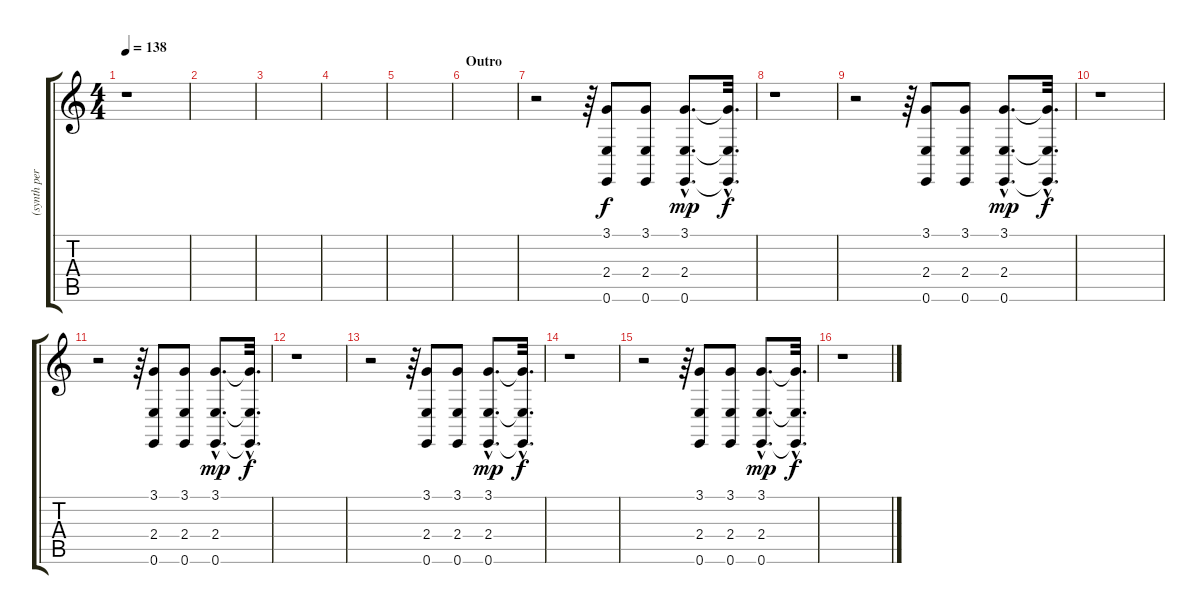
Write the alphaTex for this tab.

\track ("(synth percs stereo fx)" "(synth per") {instrument woodblock}
\staff {score tabs}
\tuning (E4 B3 G3 D3 A2 E2) {hide}
\ts (4 4)
\tempo 138
\clef g2
\ks c
r.1{dy f} |
|
|
|
|
\section ("" "Outro")
|
r.2 r.64 (3.1 2.4 0.6).8 (3.1 2.4 0.6).8 (3.1{hac} 2.4{hac} 0.6{hac}).8{d dy mp} (3.1{hac t} 2.4{hac t} 0.6{hac t}).32{d dy f} |
r.1 |
r.2 r.64 (3.1 2.4 0.6).8 (3.1 2.4 0.6).8 (3.1{hac} 2.4{hac} 0.6{hac}).8{d dy mp} (3.1{hac t} 2.4{hac t} 0.6{hac t}).32{d dy f} |
r.1 |
r.2 r.64 (3.1 2.4 0.6).8 (3.1 2.4 0.6).8 (3.1{hac} 2.4{hac} 0.6{hac}).8{d dy mp} (3.1{hac t} 2.4{hac t} 0.6{hac t}).32{d dy f} |
r.1 |
r.2 r.64 (3.1 2.4 0.6).8 (3.1 2.4 0.6).8 (3.1{hac} 2.4{hac} 0.6{hac}).8{d dy mp} (3.1{hac t} 2.4{hac t} 0.6{hac t}).32{d dy f} |
r.1 |
r.2 r.64 (3.1 2.4 0.6).8 (3.1 2.4 0.6).8 (3.1{hac} 2.4{hac} 0.6{hac}).8{d dy mp} (3.1{hac t} 2.4{hac t} 0.6{hac t}).32{d dy f} |
r.1
